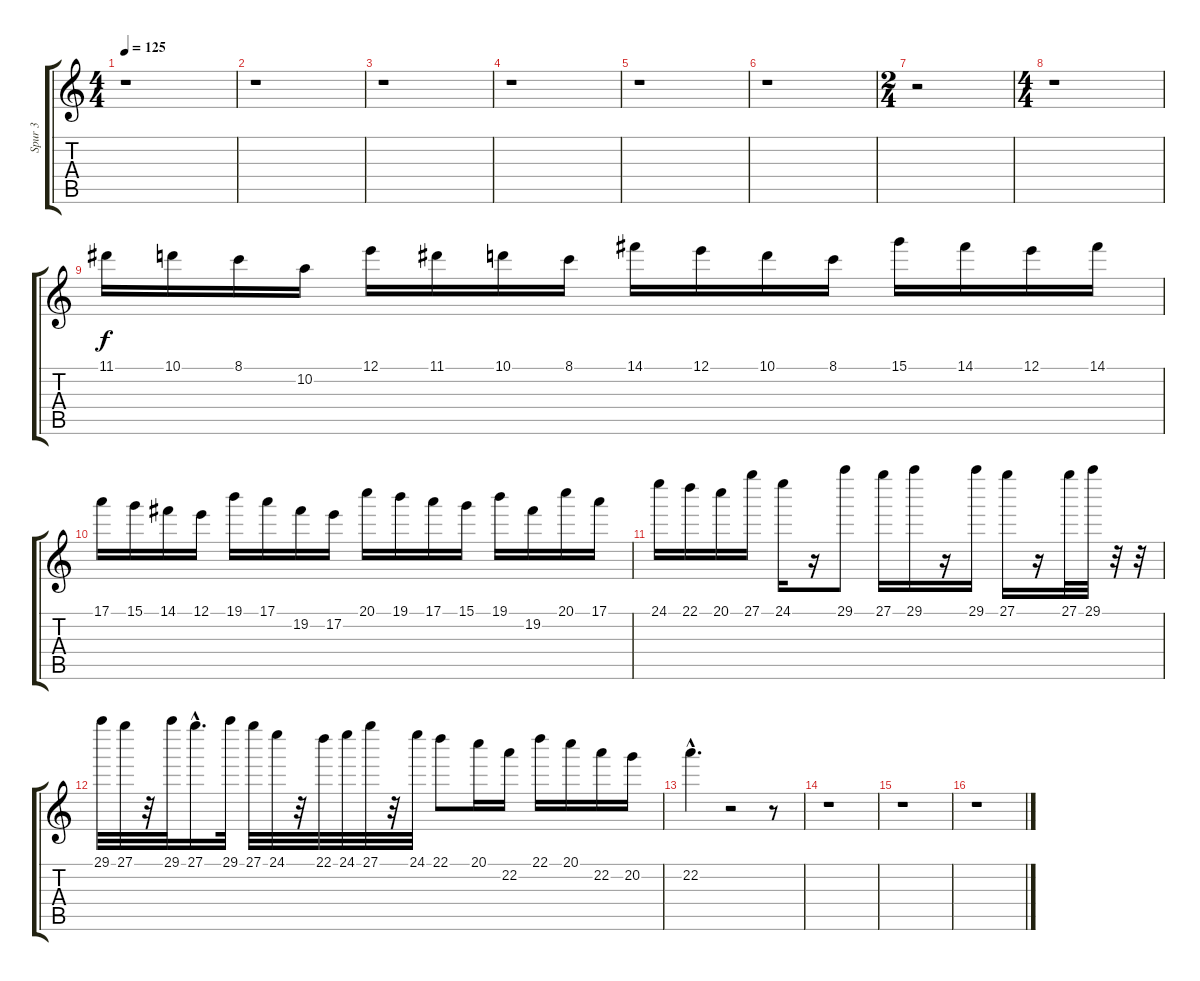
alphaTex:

\track ("Spur 3" "Spur 3") {instrument overdrivenguitar}
\staff {score tabs}
\tuning (E4 B3 G3 D3 A2 E2) {hide}
\ts (4 4)
\tempo 125
\clef g2
\ks c
r.1{dy f} |
r.1 |
r.1 |
r.1 |
r.1 |
r.1 |
\ts (2 4)
r.2 |
\ts (4 4)
r.1 |
11.1.16 10.1.16 8.1.16 10.2.16 12.1.16 11.1.16 10.1.16 8.1.16 14.1.16 12.1.16 10.1.16 8.1.16 15.1.16 14.1.16 12.1.16 14.1.16 |
17.1.16 15.1.16 14.1.16 12.1.16 19.1.16 17.1.16 19.2.16 17.2.16 20.1.16 19.1.16 17.1.16 15.1.16 19.1.16 19.2.16 20.1.16 17.1.16 |
24.1.16 22.1.16 20.1.16 27.1.16 24.1.16 r.16 29.1.8 27.1.16 29.1.16 r.16 29.1.16 27.1.16 r.16 27.1.32 29.1.32 r.32 r.32 |
29.1.32 27.1.32 r.32 29.1.32 27.1{hac}.16{d} 29.1.32 27.1.32 24.1.32 r.32 22.1.32 24.1.32 27.1.32 r.32 24.1.32 22.1.8 20.1.16 22.2.16 22.1.16 20.1.16 22.2.16 20.2.16 |
22.2{hac}.4{d} r.2 r.8 |
r.1 |
r.1 |
r.1
